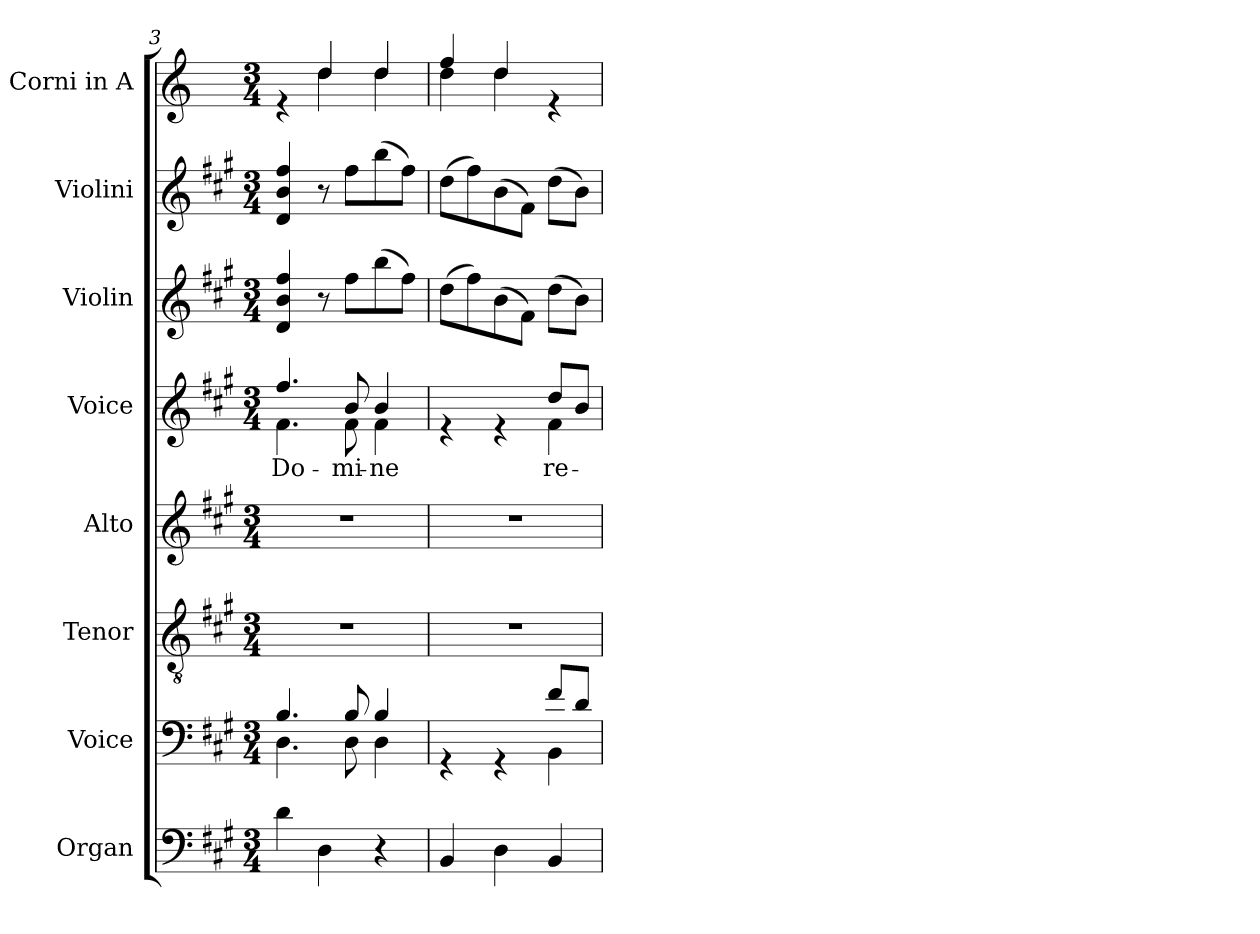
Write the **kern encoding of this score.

**kern	**kern	**kern	**kern	**kern	**text	**kern	**kern	**kern
*part8	*part7	*part6	*part5	*part4	*part4	*part3	*part2	*part1
*staff8	*staff7	*staff6	*staff5	*staff4	*staff4	*staff3	*staff2	*staff1
*I"Organ	*I"Voice	*I"Tenor	*I"Alto	*I"Voice	*	*I"Violin	*I"Violini	*I"Corni in A
*	*	*	*	*	*	*I'Vln	*I'Vln	*
*clefF4	*clefF4	*clefGv2	*clefG2	*clefG2	*	*clefG2	*clefG2	*clefG2
*	*	*	*	*	*	*	*	*ITrd2c3
*k[f#c#g#]	*k[f#c#g#]	*k[f#c#g#]	*k[f#c#g#]	*k[f#c#g#]	*	*k[f#c#g#]	*k[f#c#g#]	*k[f#c#g#]
*M3/4	*M3/4	*M3/4	*M3/4	*M3/4	*	*M3/4	*M3/4	*M3/4
=3	=3	=3	=3	=3	=3	=3	=3	=3
*	*^	*	*	*	*	*	*	*
!	!	!	!	!	!	!LO:LY:b	!	!	!
*	*	*	*	*	*^	*	*	*	*^
4d\	4.B/	4.D\	2.r	2.r	4.ff#/	4.f#\	Do-	4d/ 4b/ 4ff#/	4d/ 4b/ 4ff#/	4re	4ryy
4D\	.	.	.	.	.	.	.	8r	8r	4b/	4b\
!	!	!	!	!	!	!	!LO:LY:b	!	!	!	!
.	8B/	8D\	.	.	8b/	8f#\	-mi-	8ff#\L	8ff#\L	.	.
!	!	!	!	!	!	!	!LO:LY:b	!	!	!	!
4r	4B/	4D\	.	.	4b/	4f#\	-ne	(8bb\	(8bb\	4b/	4b\
.	.	.	.	.	.	.	.	8ff#\J)	8ff#\J)	.	.
=4	=4	=4	=4	=4	=4	=4	=4	=4	=4	=4	=4
4BB/	4rGG	2ryy	2.r	2.r	4re	2ryy	.	(8dd\L	(8dd\L	4dd/	4b\
.	.	.	.	.	.	.	.	8ff#\)	8ff#\)	.	.
4D\	4rGG	.	.	.	4re	.	.	(8b\	(8b\	4b/	4b\
.	.	.	.	.	.	.	.	8f#\J)	8f#\J)	.	.
!	!	!	!	!	!	!	!LO:LY:b	!	!	!	!
4BB/	8f#/L	4BB\	.	.	8dd/L	4f#\	re-	(8dd\L	(8dd\L	4re	4ryy
.	8d/J	.	.	.	8b/J	.	.	8b\J)	8b\J)	.	.
*	*v	*v	*	*	*v	*v	*	*	*	*v	*v
=	=	=	=	=	=	=	=	=
*-	*-	*-	*-	*-	*-	*-	*-	*-
